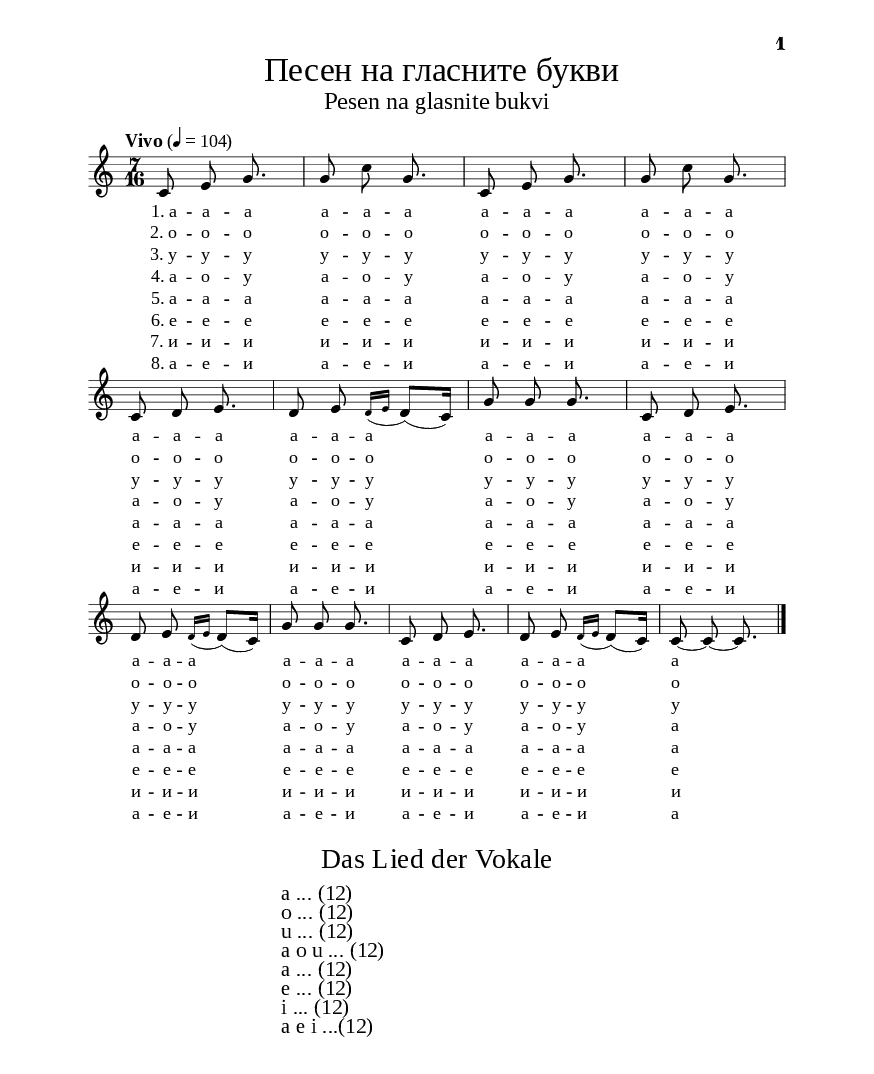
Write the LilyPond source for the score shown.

\version "2.24.3"

% include paper part and global functions
\include "include/globals.ily"

\bookpart {
  \label #'ref067
  \tocItem \markup "Песен на гласните букви – Pesen na glasnite bukvi"
  \include "include/bookpart-paper.ily"
  \score {
    \include "include/score-layout.ily"

    \new Voice \relative c' {
      \clef treble
      \key c \major
      \time 7/16
      \tempoFunc "Vivo" 4 "104"
      \autoBeamOff
      c8 e8 g8. | g8 c8 g8. | c,8 e8 g8. | g8 c8 g8. | \break
      c,8 d8 e8. | d8 e8  \acciaccatura {d16[e16]} d8([c16]) | g'8 g8 g8. | c,8 d8 e8. | \break
      d8 e8 \acciaccatura {d16[e16]} d8([c16]) | g'8 g8 g8. | c,8 d8 e8. | d8 e8 \acciaccatura {d16[e16]} d8([c16]) | c8~ c8~ c8. | \bar "|." \break
    }

    \addlyrics {
      "1. a" -- a -- a  a -- a -- a  a -- a -- a  a -- a -- a
      a -- a -- a  a -- a -- a  a -- a -- a  a -- a -- a
      a -- a -- a  a -- a -- a  a -- a -- a  a -- a -- a a
    }

    \addlyrics {
      "2. o" -- o -- o  o -- o -- o  o -- o -- o  o -- o -- o
      o -- o -- o  o -- o -- o  o -- o -- o  o -- o -- o
      o -- o -- o  o -- o -- o  o -- o -- o  o -- o -- o o
    }

    \addlyrics {
      "3. у" -- у -- у  у -- у -- у  у -- у -- у  у -- у -- у
      у -- у -- у  у -- у -- у  у -- у -- у  у -- у -- у
      у -- у -- у  у -- у -- у  у -- у -- у  у -- у -- у у
    }

    \addlyrics {
      "4. а" -- о -- у  а -- о -- у  а -- о -- у  а -- о -- у
      а -- о -- у  а -- о -- у  а -- о -- у  а -- о -- у
      а -- о -- у  а -- о -- у  а -- о -- у  а -- о -- у а
    }

    \addlyrics {
      "5. a" -- a -- a  a -- a -- a  a -- a -- a  a -- a -- a
      a -- a -- a  a -- a -- a  a -- a -- a  a -- a -- a
      a -- a -- a  a -- a -- a  a -- a -- a  a -- a -- a a
    }

    \addlyrics {
      "6. e" -- e -- e  e -- e -- e  e -- e -- e  e -- e -- e
      e -- e -- e  e -- e -- e  e -- e -- e  e -- e -- e
      e -- e -- e  e -- e -- e  e -- e -- e  e -- e -- e e
    }

    \addlyrics {
      "7. и" -- и -- и  и -- и -- и  и -- и -- и  и -- и -- и
      и -- и -- и  и -- и -- и  и -- и -- и  и -- и -- и
      и -- и -- и  и -- и -- и  и -- и -- и  и -- и -- и и
    }

    \addlyrics {
      "8. а" -- е -- и  а -- е -- и  а -- е -- и  а -- е -- и
      а -- е -- и  а -- е -- и  а -- е -- и  а -- е -- и
      а -- е -- и  а -- е -- и  а -- е -- и  а -- е -- и а
    }

    \header {
      title = \titleFunc " Песен на гласните букви" "Pesen na glasnite bukvi"
    }

    \midi{}

  } % score



  \markup \empty-two

  % include foreign translation(s) of the song
  \version "2.24.3"

\markup \fill-line { \fontsize #deTitleFontSize "Das Lied der Vokale" }
\markup \null
\markup \null
\markup \fontsize #deCoupletFontSize {
  \hspace #25
  \override #`(baseline-skip . ,deCoupletBaselineSkip)

  \column {
    \line { " "a ... (12)}
    \line { " "o ... (12)}
    \line { " "u ...  (12)}
    \line { " "a o u ... (12)}
    \line { " "a ...  (12)}
    \line { " "e ... (12)}
    \line { " "i ... (12)}

    \line { " " a e i ...(12)}
  }
}


} % bookpart
